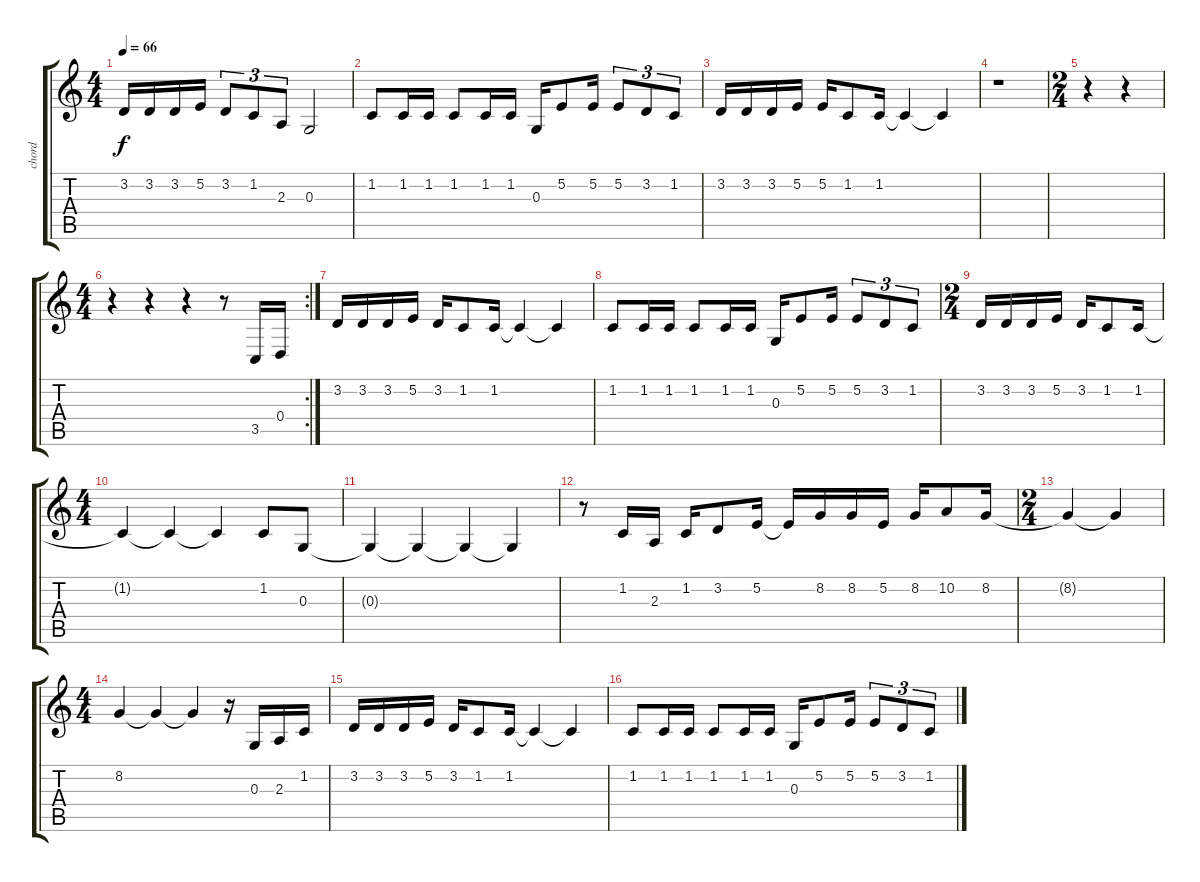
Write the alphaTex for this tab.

\track ("chord" "chord") {instrument brightacousticpiano}
\staff {score tabs}
\tuning (E4 B3 G3 D3 A2 E2) {hide}
\ts (4 4)
\tempo 66
\clef g2
\ks c
3.2.16{dy f} 3.2.16 3.2.16 5.2.16 3.2.8{tu (3 2)} 1.2.8{tu (3 2)} 2.3.8{tu (3 2)} 0.3.2 |
1.2.8 1.2.16 1.2.16 1.2.8 1.2.16 1.2.16 0.3.16 5.2.8 5.2.16 5.2.8{tu (3 2)} 3.2.8{tu (3 2)} 1.2.8{tu (3 2)} |
3.2.16 3.2.16 3.2.16 5.2.16 5.2.16 1.2.8 1.2.16 1.2{t}.4 1.2{t}.4 |
r.1 |
\ts (2 4)
r.4 r.4 |
\rc 2
\ts (4 4)
r.4 r.4 r.4 r.8 3.5.16 0.4.16 |
3.2.16 3.2.16 3.2.16 5.2.16 3.2.16 1.2.8 1.2.16 1.2{t}.4 1.2{t}.4 |
1.2.8 1.2.16 1.2.16 1.2.8 1.2.16 1.2.16 0.3.16 5.2.8 5.2.16 5.2.8{tu (3 2)} 3.2.8{tu (3 2)} 1.2.8{tu (3 2)} |
\ts (2 4)
3.2.16 3.2.16 3.2.16 5.2.16 3.2.16 1.2.8 1.2.16 |
\ts (4 4)
1.2{t}.4 1.2{t}.4 1.2{t}.4 1.2.8 0.3.8 |
0.3{t}.4 0.3{t}.4 0.3{t}.4 0.3{t}.4 |
r.8 1.2.16 2.3.16 1.2.16 3.2.8 5.2.16 5.2{t}.16 8.2.16 8.2.16 5.2.16 8.2.16 10.2.8 8.2.16 |
\ts (2 4)
8.2{t}.4 8.2{t}.4 |
\ts (4 4)
8.2.4 8.2{t}.4 8.2{t}.4 r.16 0.3.16 2.3.16 1.2.16 |
3.2.16 3.2.16 3.2.16 5.2.16 3.2.16 1.2.8 1.2.16 1.2{t}.4 1.2{t}.4 |
1.2.8 1.2.16 1.2.16 1.2.8 1.2.16 1.2.16 0.3.16 5.2.8 5.2.16 5.2.8{tu (3 2)} 3.2.8{tu (3 2)} 1.2.8{tu (3 2)}
